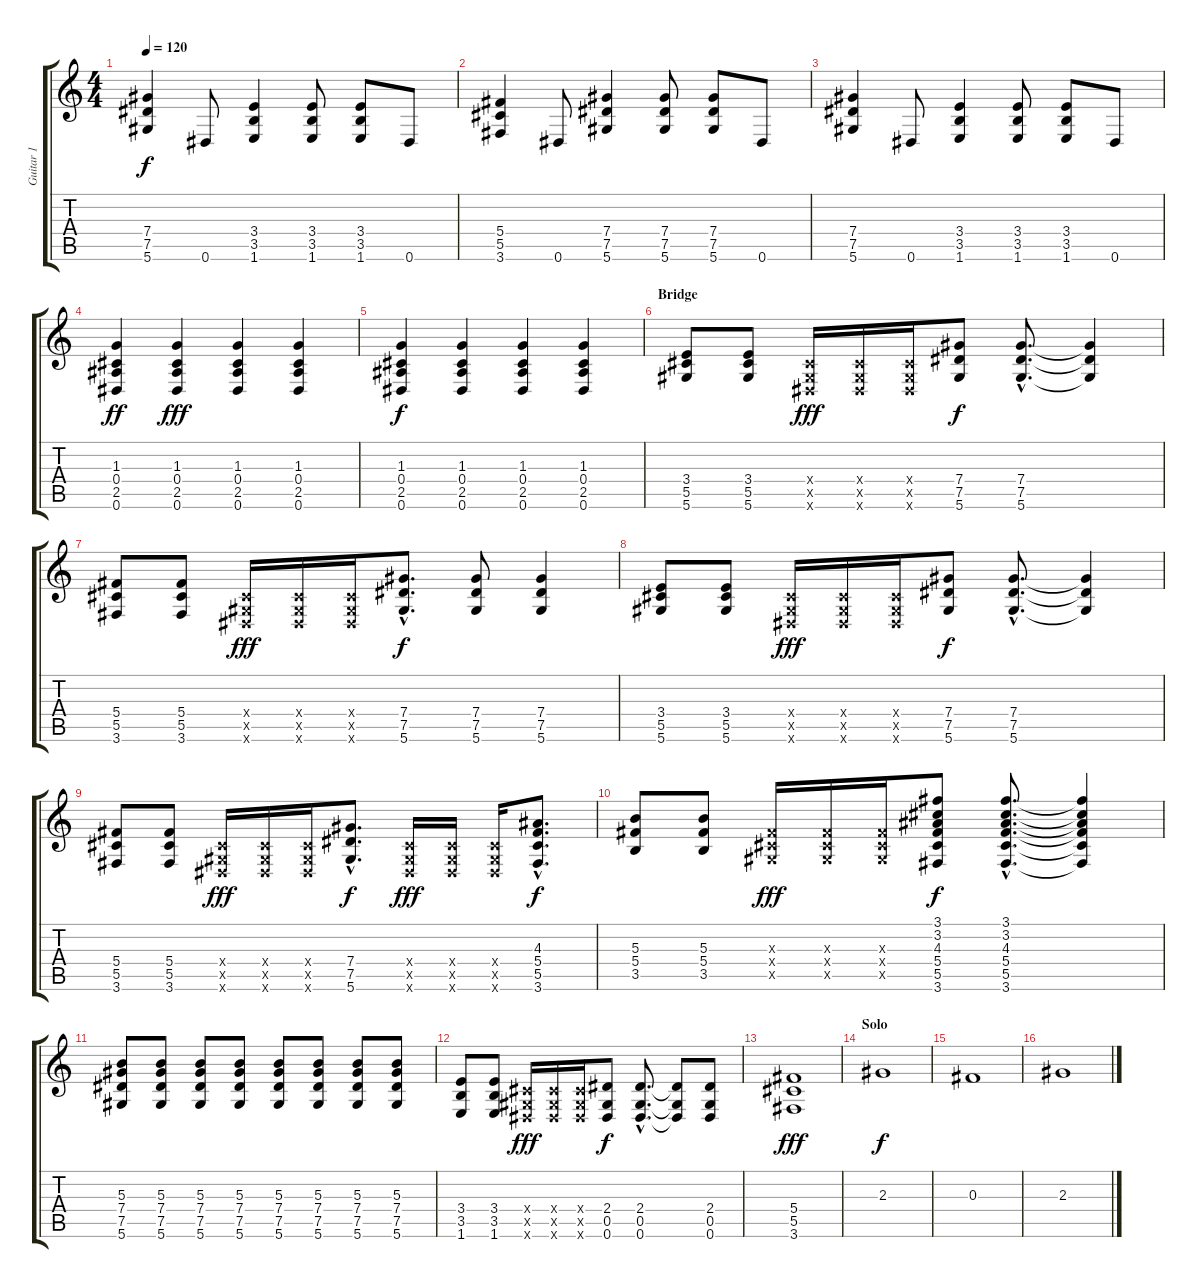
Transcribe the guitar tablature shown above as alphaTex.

\track ("Guitar 1" "Guitar 1") {instrument distortionguitar}
\staff {score tabs}
\tuning (Eb4 Bb3 Gb3 Db3 Ab2 Eb2) {hide}
\ts (4 4)
\tempo 120
\clef g2
\ks c
(7.4 7.5 5.6).4{dy f} 0.6.8 (3.4 3.5 1.6).4 (3.4 3.5 1.6).8 (3.4 3.5 1.6).8 0.6.8 |
(5.4 5.5 3.6).4 0.6.8 (7.4 7.5 5.6).4 (7.4 7.5 5.6).8 (7.4 7.5 5.6).8 0.6.8 |
(7.4 7.5 5.6).4 0.6.8 (3.4 3.5 1.6).4 (3.4 3.5 1.6).8 (3.4 3.5 1.6).8 0.6.8 |
(1.3 0.4 2.5 0.6).4{dy ff} (1.3 0.4 2.5 0.6).4{dy fff} (1.3 0.4 2.5 0.6).4 (1.3 0.4 2.5 0.6).4 |
(1.3 0.4 2.5 0.6).4{dy f} (1.3 0.4 2.5 0.6).4 (1.3 0.4 2.5 0.6).4 (1.3 0.4 2.5 0.6).4 |
\section ("" "Bridge")
(3.4 5.5 5.6).8{volume 16} (3.4 5.5 5.6).8 (0.4{x} 0.5{x} 0.6{x}).16{dy fff} (0.4{x} 0.5{x} 0.6{x}).16 (0.4{x} 0.5{x} 0.6{x}).16 (7.4 7.5 5.6).8{dy f} (7.4{hac} 7.5{hac} 5.6{hac}).8{d} (7.4{t} 7.5{t} 5.6{t}).4 |
(5.4 5.5 3.6).8 (5.4 5.5 3.6).8 (0.4{x} 0.5{x} 0.6{x}).16{dy fff} (0.4{x} 0.5{x} 0.6{x}).16 (0.4{x} 0.5{x} 0.6{x}).16 (7.4{hac} 7.5{hac} 5.6{hac}).8{d dy f} (7.4 7.5 5.6).8 (7.4 7.5 5.6).4 |
(3.4 5.5 5.6).8{volume 14} (3.4 5.5 5.6).8 (0.4{x} 0.5{x} 0.6{x}).16{dy fff} (0.4{x} 0.5{x} 0.6{x}).16 (0.4{x} 0.5{x} 0.6{x}).16 (7.4 7.5 5.6).8{dy f} (7.4{hac} 7.5{hac} 5.6{hac}).8{d} (7.4{t} 7.5{t} 5.6{t}).4 |
(5.4 5.5 3.6).8 (5.4 5.5 3.6).8 (0.4{x} 0.5{x} 0.6{x}).16{dy fff} (0.4{x} 0.5{x} 0.6{x}).16 (0.4{x} 0.5{x} 0.6{x}).16 (7.4{hac} 7.5{hac} 5.6{hac}).8{d dy f} (0.4{x} 0.5{x} 0.6{x}).16{dy fff} (0.4{x} 0.5{x} 0.6{x}).16 (0.4{x} 0.5{x} 0.6{x}).16 (4.3{hac} 5.4{hac} 5.5{hac} 3.6{hac}).8{d dy f} |
(5.3 5.4 3.5).8 (5.3 5.4 3.5).8 (0.3{x} 0.4{x} 0.5{x}).16{dy fff} (0.3{x} 0.4{x} 0.5{x}).16 (0.3{x} 0.4{x} 0.5{x}).16 (3.1 3.2 4.3 5.4 5.5 3.6).8{dy f} (3.1{hac} 3.2{hac} 4.3{hac} 5.4{hac} 5.5{hac} 3.6{hac}).8{d} (3.1{t} 3.2{t} 4.3{t} 5.4{t} 5.5{t} 3.6{t}).4 |
(5.3 7.4 7.5 5.6).8 (5.3 7.4 7.5 5.6).8 (5.3 7.4 7.5 5.6).8 (5.3 7.4 7.5 5.6).8 (5.3 7.4 7.5 5.6).8 (5.3 7.4 7.5 5.6).8 (5.3 7.4 7.5 5.6).8 (5.3 7.4 7.5 5.6).8 |
(3.4 3.5 1.6).8 (3.4 3.5 1.6).8 (0.4{x} 0.5{x} 0.6{x}).16{dy fff} (0.4{x} 0.5{x} 0.6{x}).16 (0.4{x} 0.5{x} 0.6{x}).16 (2.4 0.5 0.6).8{dy f} (2.4{hac} 0.5{hac} 0.6{hac}).8{d} (2.4{t} 0.5{t} 0.6{t}).8 (2.4 0.5 0.6).8 |
(5.4 5.5 3.6).1{dy fff} |
\section ("" "Solo")
2.3.1{dy f volume 13 instrument electricguitarjazz} |
0.3.1 |
2.3.1
